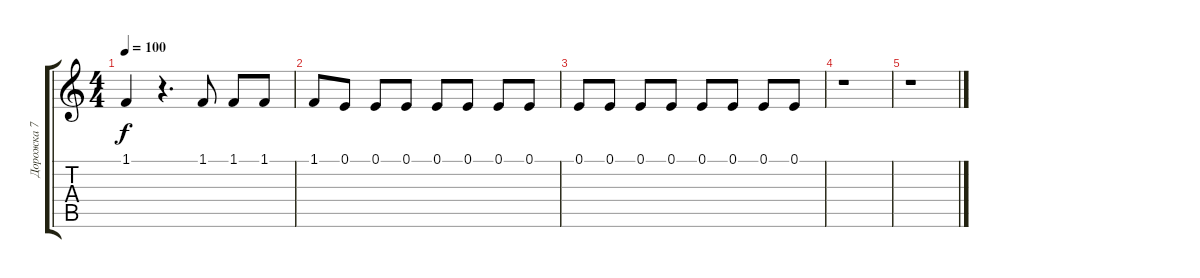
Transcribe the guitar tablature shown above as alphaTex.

\track ("Дорожка 7" "Дорожка 7") {instrument synthvoice}
\staff {score tabs}
\tuning (E4 B3 G3 D3 A2 E2) {hide}
\ts (4 4)
\tempo 100
\clef g2
\ks c
1.1.4{dy f} r.4{d} 1.1.8 1.1.8 1.1.8 |
1.1.8 0.1.8 0.1.8 0.1.8 0.1.8 0.1.8 0.1.8 0.1.8 |
0.1.8 0.1.8 0.1.8 0.1.8 0.1.8 0.1.8 0.1.8 0.1.8 |
r.1 |
r.1
